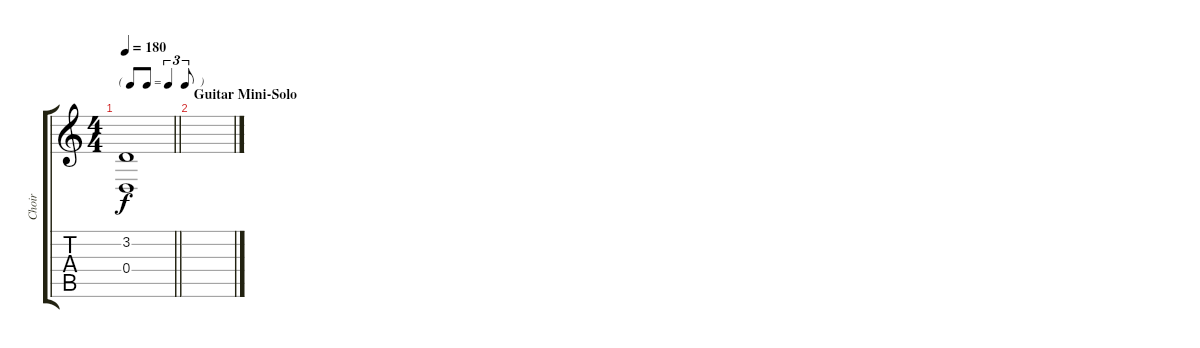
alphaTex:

\track ("Choir" "Choir") {instrument pad4choir}
\staff {score tabs}
\tuning (E4 B3 G3 D3 A2 E2) {hide}
\ts (4 4)
\tf triplet8th
\tempo 180
\clef g2
\barLineRight lightlight
\ks c
(3.2{t} 0.4{t}).1{dy f} |
\section ("" "Guitar Mini-Solo")
